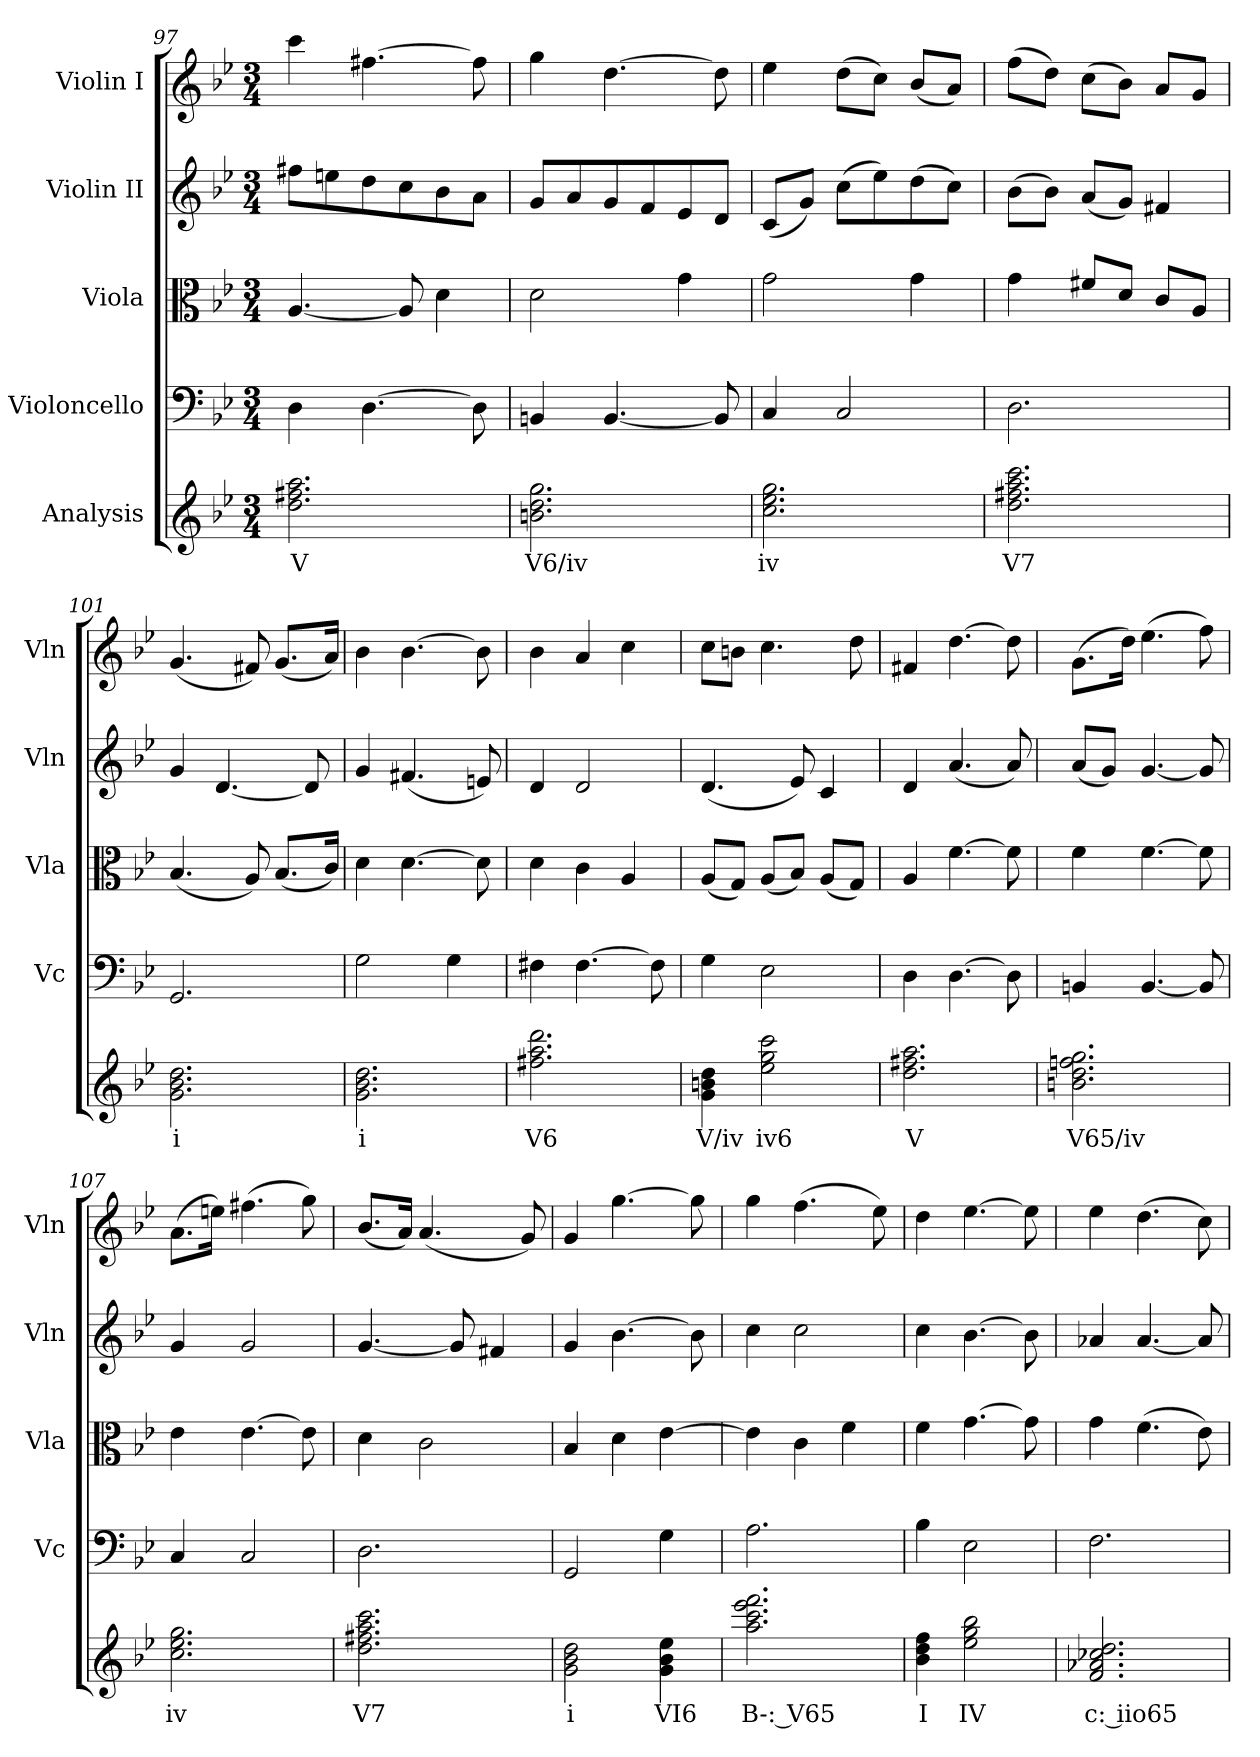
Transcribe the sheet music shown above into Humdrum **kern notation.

**kern	**text	**kern	**kern	**kern	**kern
*part5	*part5	*part4	*part3	*part2	*part1
*staff5	*staff5	*staff4	*staff3	*staff2	*staff1
*I"Analysis	*	*I"Violoncello	*I"Viola	*I"Violin II	*I"Violin I
*	*	*I'Vc	*I'Vla	*I'Vln	*I'Vln
*	*	*clefF4	*clefC3	*clefG2	*clefG2
*k[b-e-]	*	*k[b-e-]	*k[b-e-]	*k[b-e-]	*k[b-e-]
*M3/4	*	*M3/4	*M3/4	*M3/4	*M3/4
=97	=97	=97	=97	=97	=97
2.dd 2.ff#X 2.aa	V	4D\	[4.A/	8ff#X\L	4ccc\
.	.	.	.	8een\	.
.	.	[4.D\	.	8dd\	[4.ff#X\
.	.	.	8A/]	8cc\	.
.	.	.	4d\	8b-\	.
.	.	8D\]	.	8a\J	8ff#\]
!!LO:PB:g=z
=98	=98	=98	=98	=98	=98
2.bn 2.dd 2.gg	V6/iv	4BBn/	2d\	8g/L	4gg\
.	.	.	.	8a/	.
.	.	[4.BB/	.	8g/	[4.dd\
.	.	.	.	8f/	.
.	.	.	4g\	8e-/	.
.	.	8BB/]	.	8d/J	8dd\]
=99	=99	=99	=99	=99	=99
2.cc 2.ee- 2.gg	iv	4C/	2g\	(<8c/L	4ee-\
.	.	.	.	8g/J)	.
.	.	2C/	.	(>8cc\L	(>8dd\L
.	.	.	.	8ee-\)	8cc\J)
.	.	.	4g\	(>8dd\	(<8b-/L
.	.	.	.	8cc\J)	8a/J)
=100	=100	=100	=100	=100	=100
2.dd 2.ff#X 2.aa 2.ccc	V7	2.D\	4g\	(>8b-\L	(>8ff\L
.	.	.	.	8b-\J)	8dd\J)
.	.	.	8f#X/L	(<8a/L	(>8cc\L
.	.	.	8d/J	8g/J)	8b-\J)
.	.	.	8c/L	4f#X/	8a/L
.	.	.	8A/J	.	8g/J
=101	=101	=101	=101	=101	=101
2.g 2.b- 2.dd	i	2.GG/	(<4.B-/	4g/	(<4.g/
.	.	.	.	[4.d/	.
.	.	.	8A/)	.	8f#X/)
.	.	.	(<8.B-/L	.	(<8.g/L
.	.	.	.	8d/]	.
.	.	.	16c/Jk)	.	16a/Jk)
!!LO:LB:g=z
=102	=102	=102	=102	=102	=102
2.g 2.b- 2.dd	i	2G\	4d\	4g/	4b-\
.	.	.	[4.d\	(<4.f#X/	[4.b-\
.	.	4G\	.	.	.
.	.	.	8d\]	8en/)	8b-\]
=103	=103	=103	=103	=103	=103
2.ff#X 2.aa 2.ddd	V6	4F#X\	4d\	4d/	4b-\
.	.	[4.F#\	4c\	2d/	4a/
.	.	.	4A/	.	4cc\
.	.	8F#\]	.	.	.
=104	=104	=104	=104	=104	=104
4g 4bn 4dd	V/iv	4G\	(<8A/L	(<4.d/	8cc\L
.	.	.	8G/J)	.	8bn\J
2ee- 2gg 2ccc	iv6	2E-\	(<8A/L	.	4.cc\
.	.	.	8B-/J)	8e-/)	.
.	.	.	(<8A/L	4c/	.
.	.	.	8G/J)	.	8dd\
=105	=105	=105	=105	=105	=105
2.dd 2.ff#X 2.aa	V	4D\	4A/	4d/	4f#X/
.	.	[4.D\	[4.f\	(<4.a/	[4.dd\
.	.	8D\]	8f\]	8a/)	8dd\]
!!LO:LB:g=z
=106	=106	=106	=106	=106	=106
2.bn 2.dd 2.ffn 2.gg	V65/iv	4BBn/	4f\	(<8a/L	(>8.g\L
.	.	.	.	8g/J)	.
.	.	.	.	.	16dd\Jk)
.	.	[4.BB/	[4.f\	[4.g/	(>4.ee-\
.	.	8BB/]	8f\]	8g/]	8ff\)
=107	=107	=107	=107	=107	=107
2.cc 2.ee- 2.gg	iv	4C/	4e-\	4g/	(>8.a\L
.	.	.	.	.	16een\Jk)
.	.	2C/	[4.e-\	2g/	(>4.ff#X\
.	.	.	8e-\]	.	8gg\)
=108	=108	=108	=108	=108	=108
2.dd 2.ff#X 2.aa 2.ccc	V7	2.D\	4d\	[4.g/	(<8.b-/L
.	.	.	.	.	16a/Jk)
.	.	.	2c\	.	(<4.a/
.	.	.	.	8g/]	.
.	.	.	.	4f#X/	.
.	.	.	.	.	8g/)
=109	=109	=109	=109	=109	=109
2g 2b- 2dd	i	2GG/	4B-/	4g/	4g/
.	.	.	4d\	[4.b-\	[4.gg\
4g 4b- 4ee-	VI6	4G\	[4e-\	.	.
.	.	.	.	8b-\]	8gg\]
!!LO:PB:g=z
=110	=110	=110	=110	=110	=110
2.aa 2.ccc 2.eee- 2.fff	B-: V65	2.A\	4e-\]	4cc\	4gg\
.	.	.	4c\	2cc\	(>4.ff\
.	.	.	4f\	.	.
.	.	.	.	.	8ee-\)
=111	=111	=111	=111	=111	=111
4b- 4dd 4ff	I	4B-\	4f\	4cc\	4dd\
2ee- 2gg 2bb-	IV	2E-\	[4.g\	[4.b-\	[4.ee-\
.	.	.	8g\]	8b-\]	8ee-\]
=112	=112	=112	=112	=112	=112
2.f 2.a-X 2.cc-X 2.dd	c: iio65	2.F\	4g\	4a-X/	4ee-\
.	.	.	(>4.f\	[4.a-/	(>4.dd\
.	.	.	8e-\)	8a-/]	8cc\)
=	=	=	=	=	=
*-	*-	*-	*-	*-	*-
